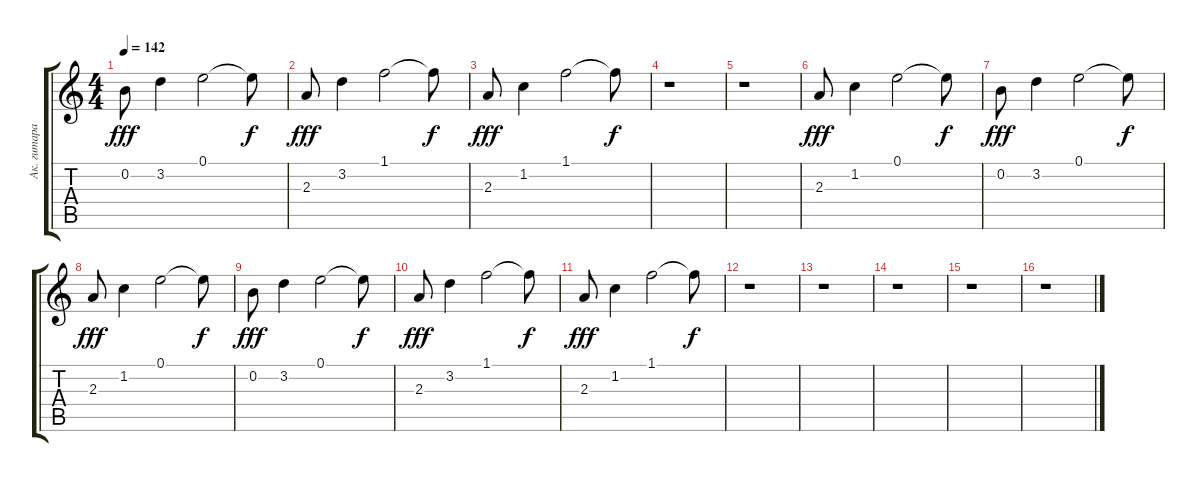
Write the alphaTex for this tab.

\track ("Ак. гитара" "Ак. гитара") {instrument acousticguitarsteel}
\staff {score tabs}
\tuning (E4 B3 G3 D3 A2 E2) {hide}
\ts (4 4)
\tempo 142
\clef g2
\ks c
0.2.8{dy fff} 3.2.4 0.1.2 0.1{t}.8{dy f} |
2.3.8{dy fff} 3.2.4 1.1.2 1.1{t}.8{dy f} |
2.3.8{dy fff} 1.2.4 1.1.2 1.1{t}.8{dy f} |
r.1 |
r.1 |
2.3.8{dy fff} 1.2.4 0.1.2 0.1{t}.8{dy f} |
0.2.8{dy fff} 3.2.4 0.1.2 0.1{t}.8{dy f} |
2.3.8{dy fff} 1.2.4 0.1.2 0.1{t}.8{dy f} |
0.2.8{dy fff} 3.2.4 0.1.2 0.1{t}.8{dy f} |
2.3.8{dy fff} 3.2.4 1.1.2 1.1{t}.8{dy f} |
2.3.8{dy fff} 1.2.4 1.1.2 1.1{t}.8{dy f} |
r.1 |
r.1 |
r.1 |
r.1 |
r.1
